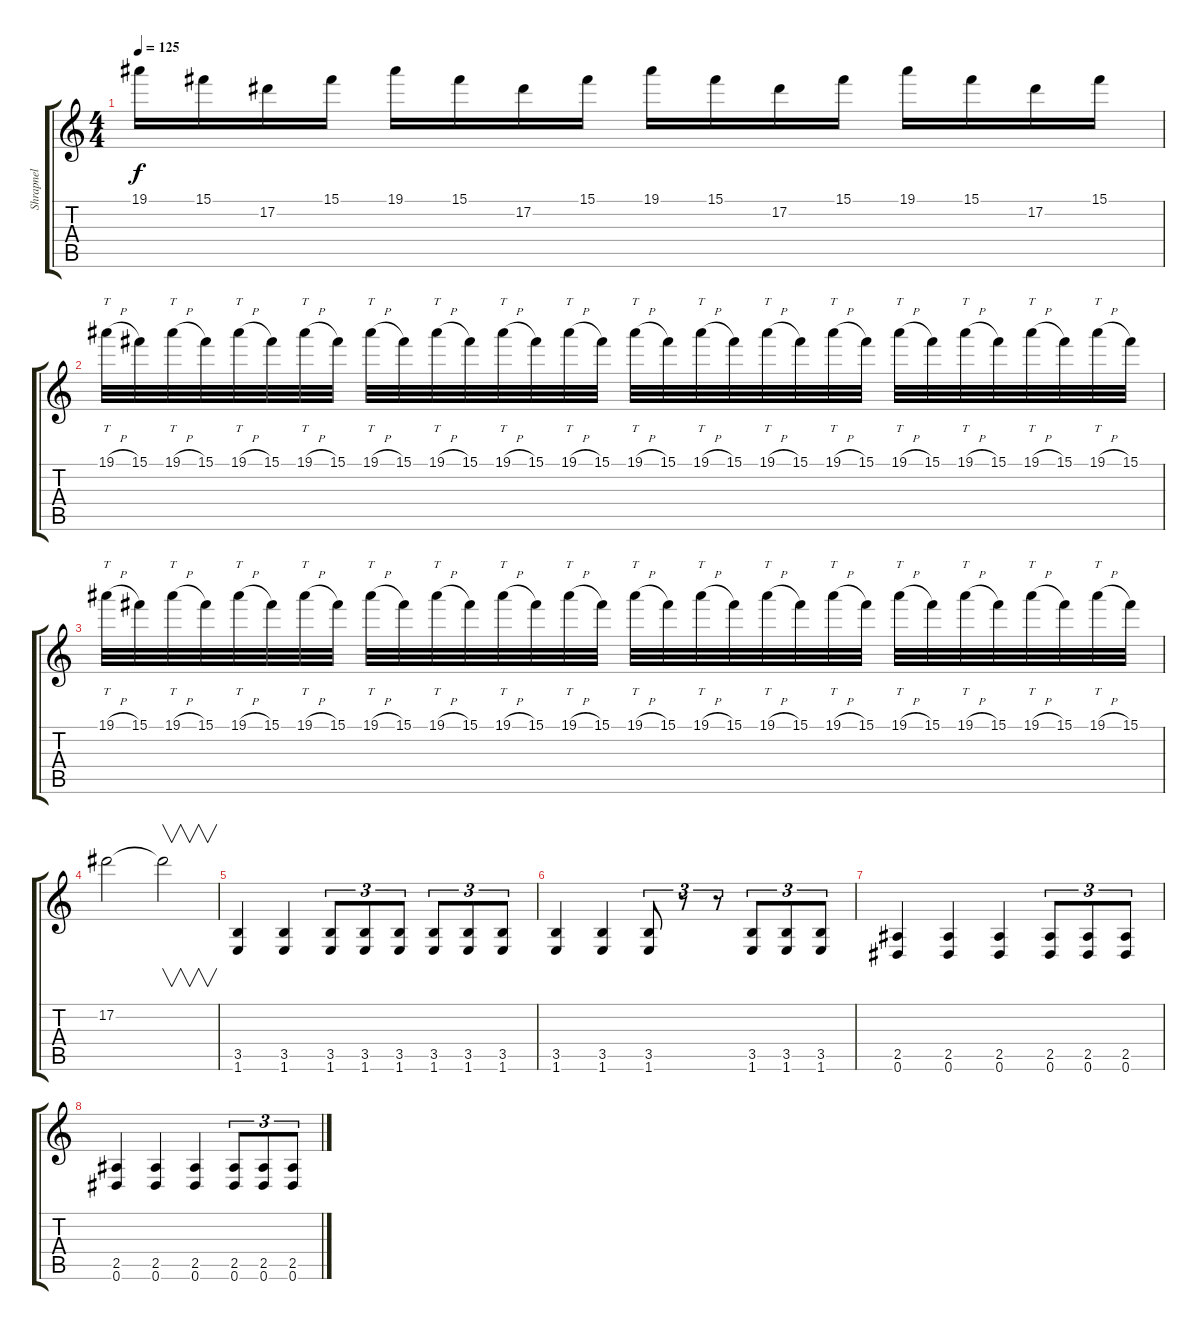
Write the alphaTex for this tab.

\track ("Shrapnel" "Shrapnel") {instrument distortionguitar}
\staff {score tabs}
\tuning (Eb4 Bb3 Gb3 Db3 Ab2 Eb2) {hide}
\ts (4 4)
\tempo 125
\clef g2
\ks c
19.1.16{dy f} 15.1.16 17.2.16 15.1.16 19.1.16 15.1.16 17.2.16 15.1.16 19.1.16 15.1.16 17.2.16 15.1.16 19.1.16 15.1.16 17.2.16 15.1.16 |
19.1{h}.32{tt} 15.1.32 19.1{h}.32{tt} 15.1.32 19.1{h}.32{tt} 15.1.32 19.1{h}.32{tt} 15.1.32 19.1{h}.32{tt} 15.1.32 19.1{h}.32{tt} 15.1.32 19.1{h}.32{tt} 15.1.32 19.1{h}.32{tt} 15.1.32 19.1{h}.32{tt} 15.1.32 19.1{h}.32{tt} 15.1.32 19.1{h}.32{tt} 15.1.32 19.1{h}.32{tt} 15.1.32 19.1{h}.32{tt} 15.1.32 19.1{h}.32{tt} 15.1.32 19.1{h}.32{tt} 15.1.32 19.1{h}.32{tt} 15.1.32 |
19.1{h}.32{tt} 15.1.32 19.1{h}.32{tt} 15.1.32 19.1{h}.32{tt} 15.1.32 19.1{h}.32{tt} 15.1.32 19.1{h}.32{tt} 15.1.32 19.1{h}.32{tt} 15.1.32 19.1{h}.32{tt} 15.1.32 19.1{h}.32{tt} 15.1.32 19.1{h}.32{tt} 15.1.32 19.1{h}.32{tt} 15.1.32 19.1{h}.32{tt} 15.1.32 19.1{h}.32{tt} 15.1.32 19.1{h}.32{tt} 15.1.32 19.1{h}.32{tt} 15.1.32 19.1{h}.32{tt} 15.1.32 19.1{h}.32{tt} 15.1.32 |
17.2.2 17.2{t}.2{v} |
(3.5 1.6).4 (3.5 1.6).4 (3.5 1.6).8{tu (3 2)} (3.5 1.6).8{tu (3 2)} (3.5 1.6).8{tu (3 2)} (3.5 1.6).8{tu (3 2)} (3.5 1.6).8{tu (3 2)} (3.5 1.6).8{tu (3 2)} |
(3.5 1.6).4 (3.5 1.6).4 (3.5 1.6).8{tu (3 2)} r.8{tu (3 2)} r.8{tu (3 2)} (3.5 1.6).8{tu (3 2)} (3.5 1.6).8{tu (3 2)} (3.5 1.6).8{tu (3 2)} |
(2.5 0.6).4 (2.5 0.6).4 (2.5 0.6).4 (2.5 0.6).8{tu (3 2)} (2.5 0.6).8{tu (3 2)} (2.5 0.6).8{tu (3 2)} |
(2.5 0.6).4 (2.5 0.6).4 (2.5 0.6).4 (2.5 0.6).8{tu (3 2)} (2.5 0.6).8{tu (3 2)} (2.5 0.6).8{tu (3 2)}
